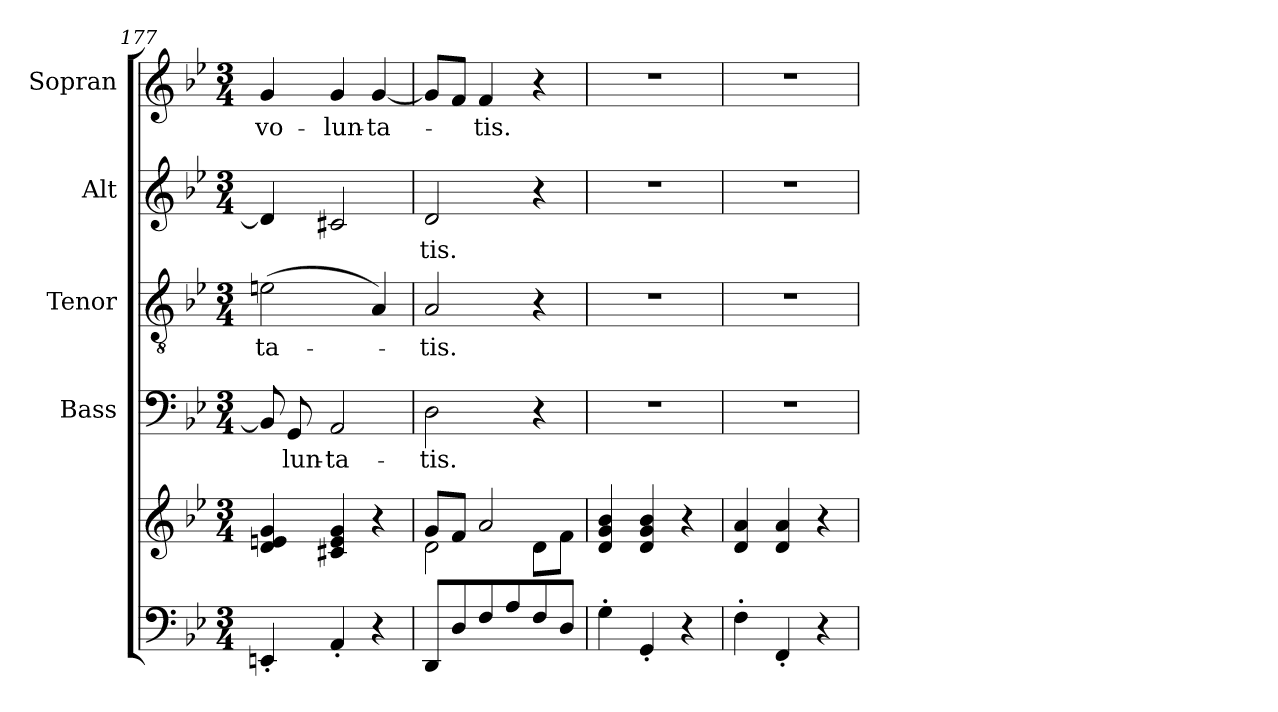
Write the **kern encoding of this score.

**kern	**kern	**kern	**text	**kern	**text	**kern	**text	**kern	**text
*part5	*part5	*part4	*part4	*part3	*part3	*part2	*part2	*part1	*part1
*staff6	*staff5	*staff4	*staff4	*staff3	*staff3	*staff2	*staff2	*staff1	*staff1
*	*	*I"Bass	*	*I"Tenor	*	*I"Alt	*	*I"Sopran	*
*	*	*I'B.	*	*I'T.	*	*I'A.	*	*I'S.	*
*clefF4	*clefG2	*clefF4	*	*clefGv2	*	*clefG2	*	*clefG2	*
*k[b-e-]	*k[b-e-]	*k[b-e-]	*	*k[b-e-]	*	*k[b-e-]	*	*k[b-e-]	*
*B-:	*B-:	*B-:	*	*B-:	*	*B-:	*	*B-:	*
*M3/4	*M3/4	*M3/4	*	*M3/4	*	*M3/4	*	*M3/4	*
=177	=177	=177	=177	=177	=177	=177	=177	=177	=177
!	!	!	!	!	!LO:LY:b	!	!	!	!LO:LY:b
4EEn'</	4d/ 4en/ 4g/	8BB-/]	.	(>2en\	-ta-	4d/]	.	4g/	vo-
!	!	!	!LO:LY:b	!	!	!	!	!	!
.	.	8GG/	-lun-	.	.	.	.	.	.
!	!	!	!LO:LY:b	!	!	!	!	!	!LO:LY:b
4AA'</	4c#X/ 4e/ 4g/	2AA/	-ta-	.	.	2c#X/	.	4g/	-lun-
!	!	!	!	!	!	!	!	!	!LO:LY:b
4r	4r	.	.	4A/)	.	.	.	[4g/	-ta-
=178	=178	=178	=178	=178	=178	=178	=178	=178	=178
*	*^	*	*	*	*	*	*	*	*
!	!	!	!	!LO:LY:b	!	!LO:LY:b	!	!LO:LY:b	!	!
8DD/L	8g/L	2d\	2D\	-tis.	2A/	-tis.	2d/	-tis.	8g/L]	.
8D/	8f/J	.	.	.	.	.	.	.	8f/J	.
!	!	!	!	!	!	!	!	!	!	!LO:LY:b
8F/	2a/	.	.	.	.	.	.	.	4f/	-tis.
8A/	.	.	.	.	.	.	.	.	.	.
8F/	.	8d\L	4r	.	4r	.	4r	.	4r	.
8D/J	.	8f\J	.	.	.	.	.	.	.	.
*	*v	*v	*	*	*	*	*	*	*	*
!!LO:LB:g=z
=179	=179	=179	=179	=179	=179	=179	=179	=179	=179
4G'>\	4d/ 4g/ 4b-/	2.r	.	2.r	.	2.r	.	2.r	.
4GG'</	4d/ 4g/ 4b-/	.	.	.	.	.	.	.	.
4r	4r	.	.	.	.	.	.	.	.
=180	=180	=180	=180	=180	=180	=180	=180	=180	=180
4F'>\	4d/ 4a/	2.r	.	2.r	.	2.r	.	2.r	.
4FF'</	4d/ 4a/	.	.	.	.	.	.	.	.
4r	4r	.	.	.	.	.	.	.	.
=	=	=	=	=	=	=	=	=	=
*-	*-	*-	*-	*-	*-	*-	*-	*-	*-
